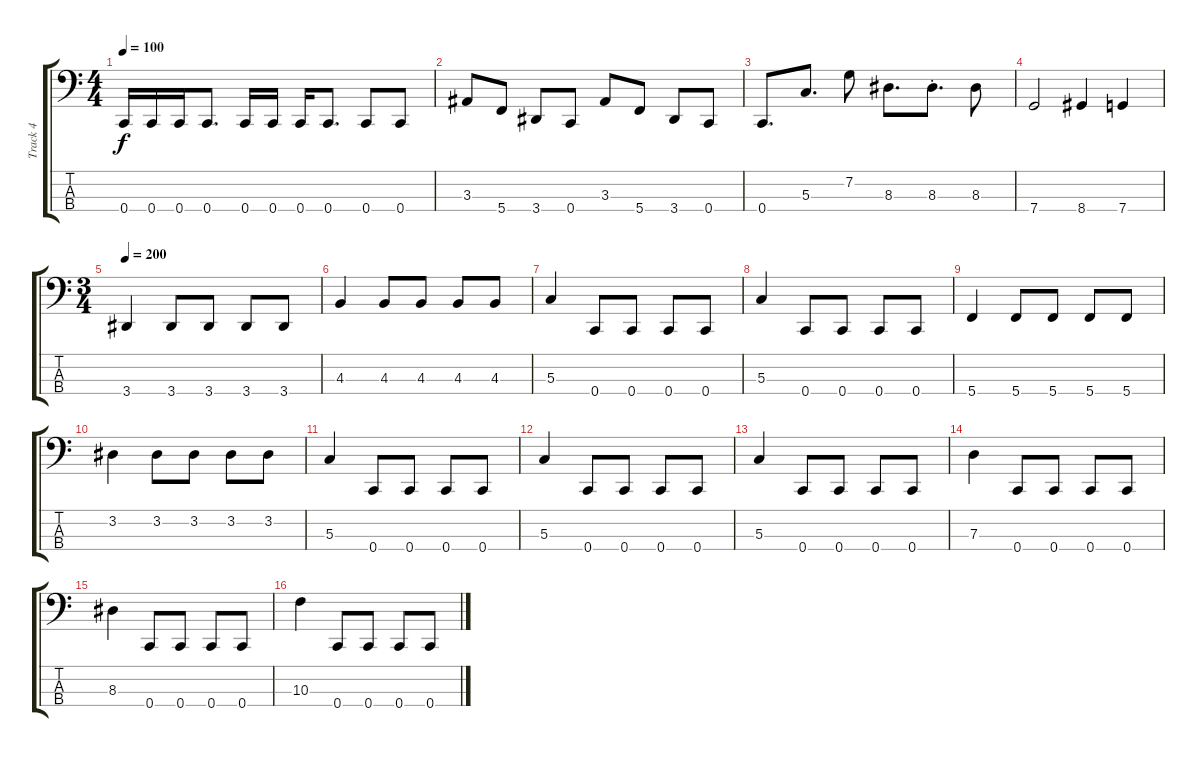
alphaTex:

\track ("Track 4" "Track 4") {instrument electricbasspick}
\staff {score tabs}
\tuning (F2 C2 G1 C1) {hide}
\ts (4 4)
\tempo 100
\clef f4
\ks c
0.4.16{dy f} 0.4.16 0.4.16 0.4.8{d} 0.4.16 0.4.16 0.4.16 0.4.8{d} 0.4.8 0.4.8 |
3.3.8 5.4.8 3.4.8 0.4.8 3.3.8 5.4.8 3.4.8 0.4.8 |
0.4.8{d} 5.3.8{d} 7.2.8 8.3.8{d} 8.3{st}.8{d} 8.3.8 |
7.4.2 8.4.4 7.4.4 |
\ts (3 4)
\tempo 200
3.4.4 3.4.8 3.4.8 3.4.8 3.4.8 |
4.3.4 4.3.8 4.3.8 4.3.8 4.3.8 |
5.3.4 0.4.8 0.4.8 0.4.8 0.4.8 |
5.3.4 0.4.8 0.4.8 0.4.8 0.4.8 |
5.4.4 5.4.8 5.4.8 5.4.8 5.4.8 |
3.2.4 3.2.8 3.2.8 3.2.8 3.2.8 |
5.3.4 0.4.8 0.4.8 0.4.8 0.4.8 |
5.3.4 0.4.8 0.4.8 0.4.8 0.4.8 |
5.3.4 0.4.8 0.4.8 0.4.8 0.4.8 |
7.3.4 0.4.8 0.4.8 0.4.8 0.4.8 |
8.3.4 0.4.8 0.4.8 0.4.8 0.4.8 |
10.3.4 0.4.8 0.4.8 0.4.8 0.4.8
